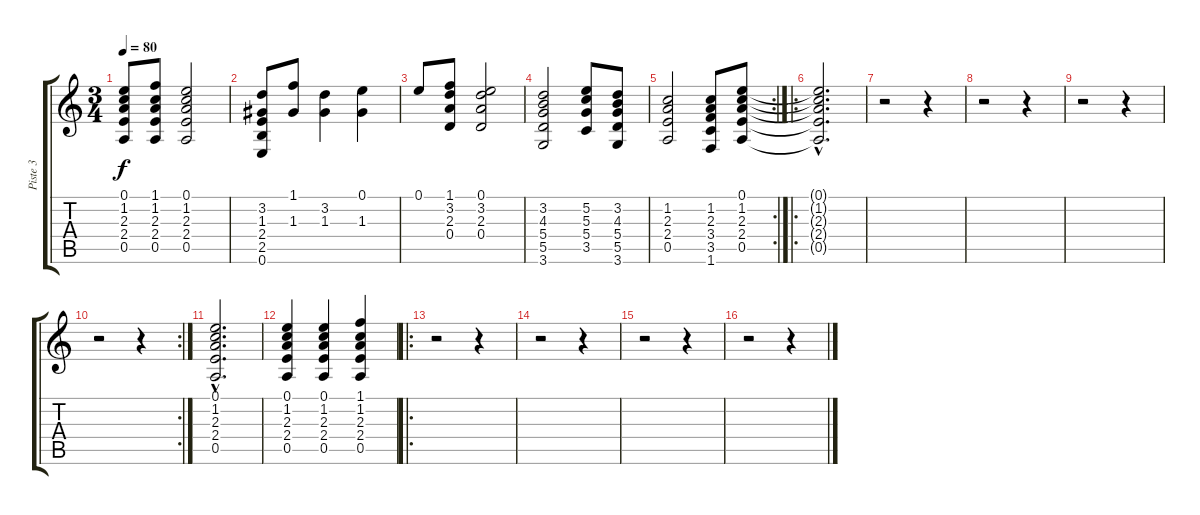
\track ("Piste 3" "Piste 3") {instrument acousticguitarsteel}
\staff {score tabs}
\tuning (E4 B3 G3 D3 A2 E2) {hide}
\ts (3 4)
\tempo 80
\clef g2
\ks c
(0.1 1.2 2.3 2.4 0.5).8{dy f instrument acousticguitarsteel} (1.1 1.2 2.3 2.4 0.5).8 (0.1 1.2 2.3 2.4 0.5).2 |
(3.2 1.3 2.4 2.5 0.6).8 (1.1 1.3).8 (3.2 1.3).4 (0.1 1.3).4 |
0.1.8 (1.1 3.2 2.3 0.4).8 (0.1 3.2 2.3 0.4).2 |
(3.2 4.3 5.4 5.5 3.6).2 (5.2 5.3 5.4 3.5).8 (3.2 4.3 5.4 5.5 3.6).8 |
\rc 2
(1.2 2.3 2.4 0.5).2 (1.2 2.3 3.4 3.5 1.6).8 (0.1 1.2 2.3 2.4 0.5).8 |
\ro
(0.1{hac t} 1.2{hac t} 2.3{hac t} 2.4{hac t} 0.5{hac t}).2{d} |
r.2 r.4 |
r.2 r.4 |
r.2 r.4 |
\rc 2
r.2 r.4 |
(0.1{hac} 1.2{hac} 2.3{hac} 2.4{hac} 0.5{hac}).2{d} |
(0.1 1.2 2.3 2.4 0.5).4 (0.1 1.2 2.3 2.4 0.5).4 (1.1 1.2 2.3 2.4 0.5).4 |
\ro
r.2 r.4 |
r.2 r.4 |
r.2 r.4 |
r.2 r.4
